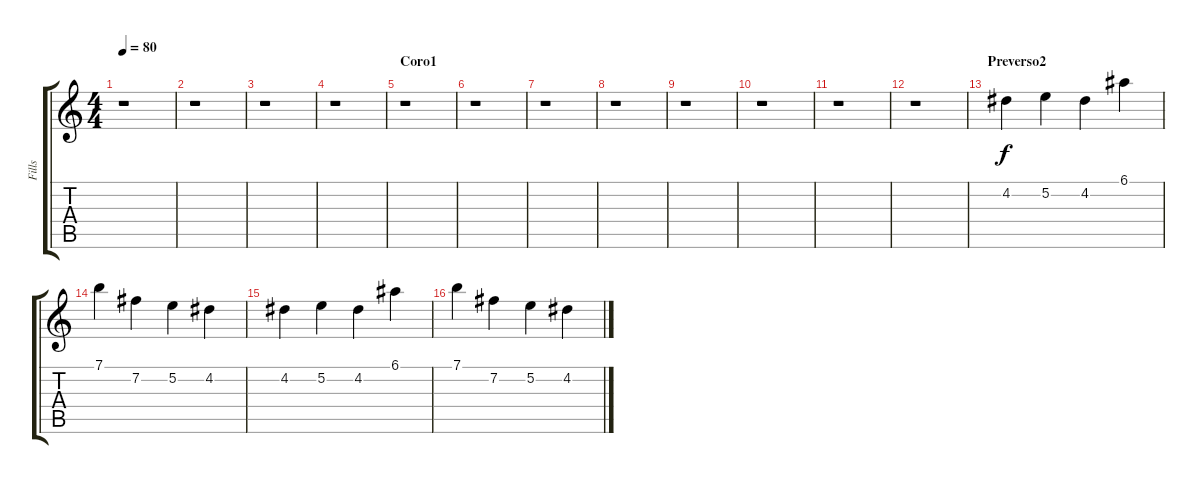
\track ("Fills" "Fills") {instrument distortionguitar}
\staff {score tabs}
\tuning (E4 B3 G3 D3 A2 E2) {hide}
\ts (4 4)
\tempo 80
\clef g2
\ks c
r.1{dy f} |
r.1 |
r.1 |
r.1 |
\section ("" "Coro1")
r.1 |
r.1 |
r.1 |
r.1 |
r.1 |
r.1 |
r.1 |
r.1 |
\section ("" "Preverso2")
4.2.4 5.2.4 4.2.4 6.1.4 |
7.1.4 7.2.4 5.2.4 4.2.4 |
4.2.4 5.2.4 4.2.4 6.1.4 |
7.1.4 7.2.4 5.2.4 4.2.4
